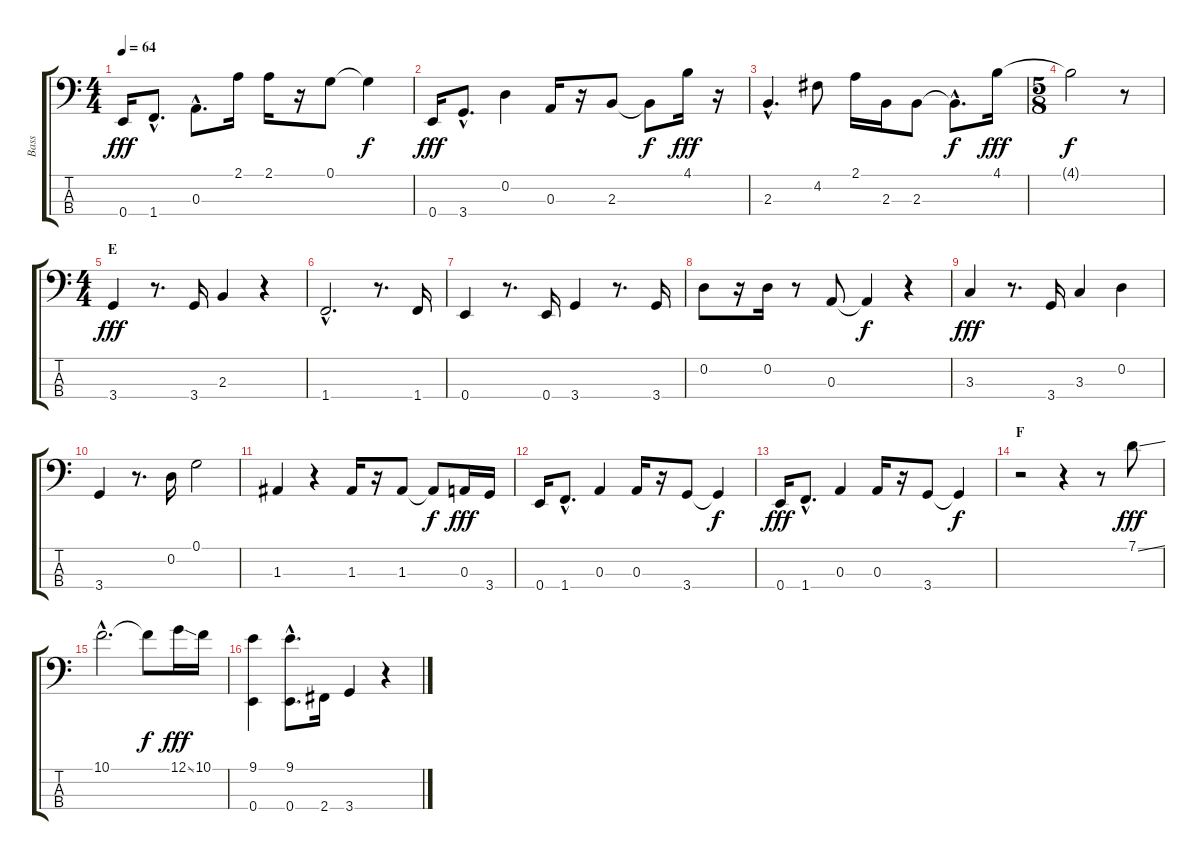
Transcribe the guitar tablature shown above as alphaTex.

\track ("Bass" "Bass") {instrument electricbassfinger}
\staff {score tabs}
\tuning (G2 D2 A1 E1) {hide}
\ts (4 4)
\tempo 64
\clef f4
\ks c
0.4.16{dy fff} 1.4{hac}.8{d} 0.3{hac}.8{d} 2.1.16 2.1.16 r.16 0.1.8 0.1{t}.4{dy f} |
0.4.16{dy fff} 3.4{hac}.8{d} 0.2.4 0.3.16 r.16 2.3.8 2.3{t}.8{dy f} 4.1.16{dy fff} r.16 |
2.3{hac}.4{d} 4.2.8 2.1.16 2.3.16 2.3.8 2.3{hac t}.8{d dy f} 4.1.16{dy fff} |
\ts (5 8)
4.1{t}.2{dy f} r.8 |
\ts (4 4)
\section ("" "E")
3.4.4{dy fff} r.8{d} 3.4.16 2.3.4 r.4 |
1.4{hac}.2{d} r.8{d} 1.4.16 |
0.4.4 r.8{d} 0.4.16 3.4.4 r.8{d} 3.4.16 |
0.2.8 r.16 0.2.16 r.8 0.3.8 0.3{t}.4{dy f} r.4 |
3.3.4{dy fff} r.8{d} 3.4.16 3.3.4 0.2.4 |
3.4.4 r.8{d} 0.2.16 0.1.2 |
1.3.4 r.4 1.3.16 r.16 1.3.8 1.3{t}.8{dy f} 0.3.16{dy fff} 3.4.16 |
0.4.16 1.4{hac}.8{d} 0.3.4 0.3.16 r.16 3.4.8 3.4{t}.4{dy f} |
0.4.16{dy fff} 1.4{hac}.8{d} 0.3.4 0.3.16 r.16 3.4.8 3.4{t}.4{dy f} |
\section ("" "F")
r.2 r.4 r.8 7.1{ss}.8{dy fff} |
10.1{hac}.2{d} 10.1{t}.8{dy f} 12.1{ss}.16{dy fff} 10.1.16 |
(9.1 0.4).4 (9.1{hac} 0.4{hac}).8{d} 2.4.16 3.4.4 r.4
